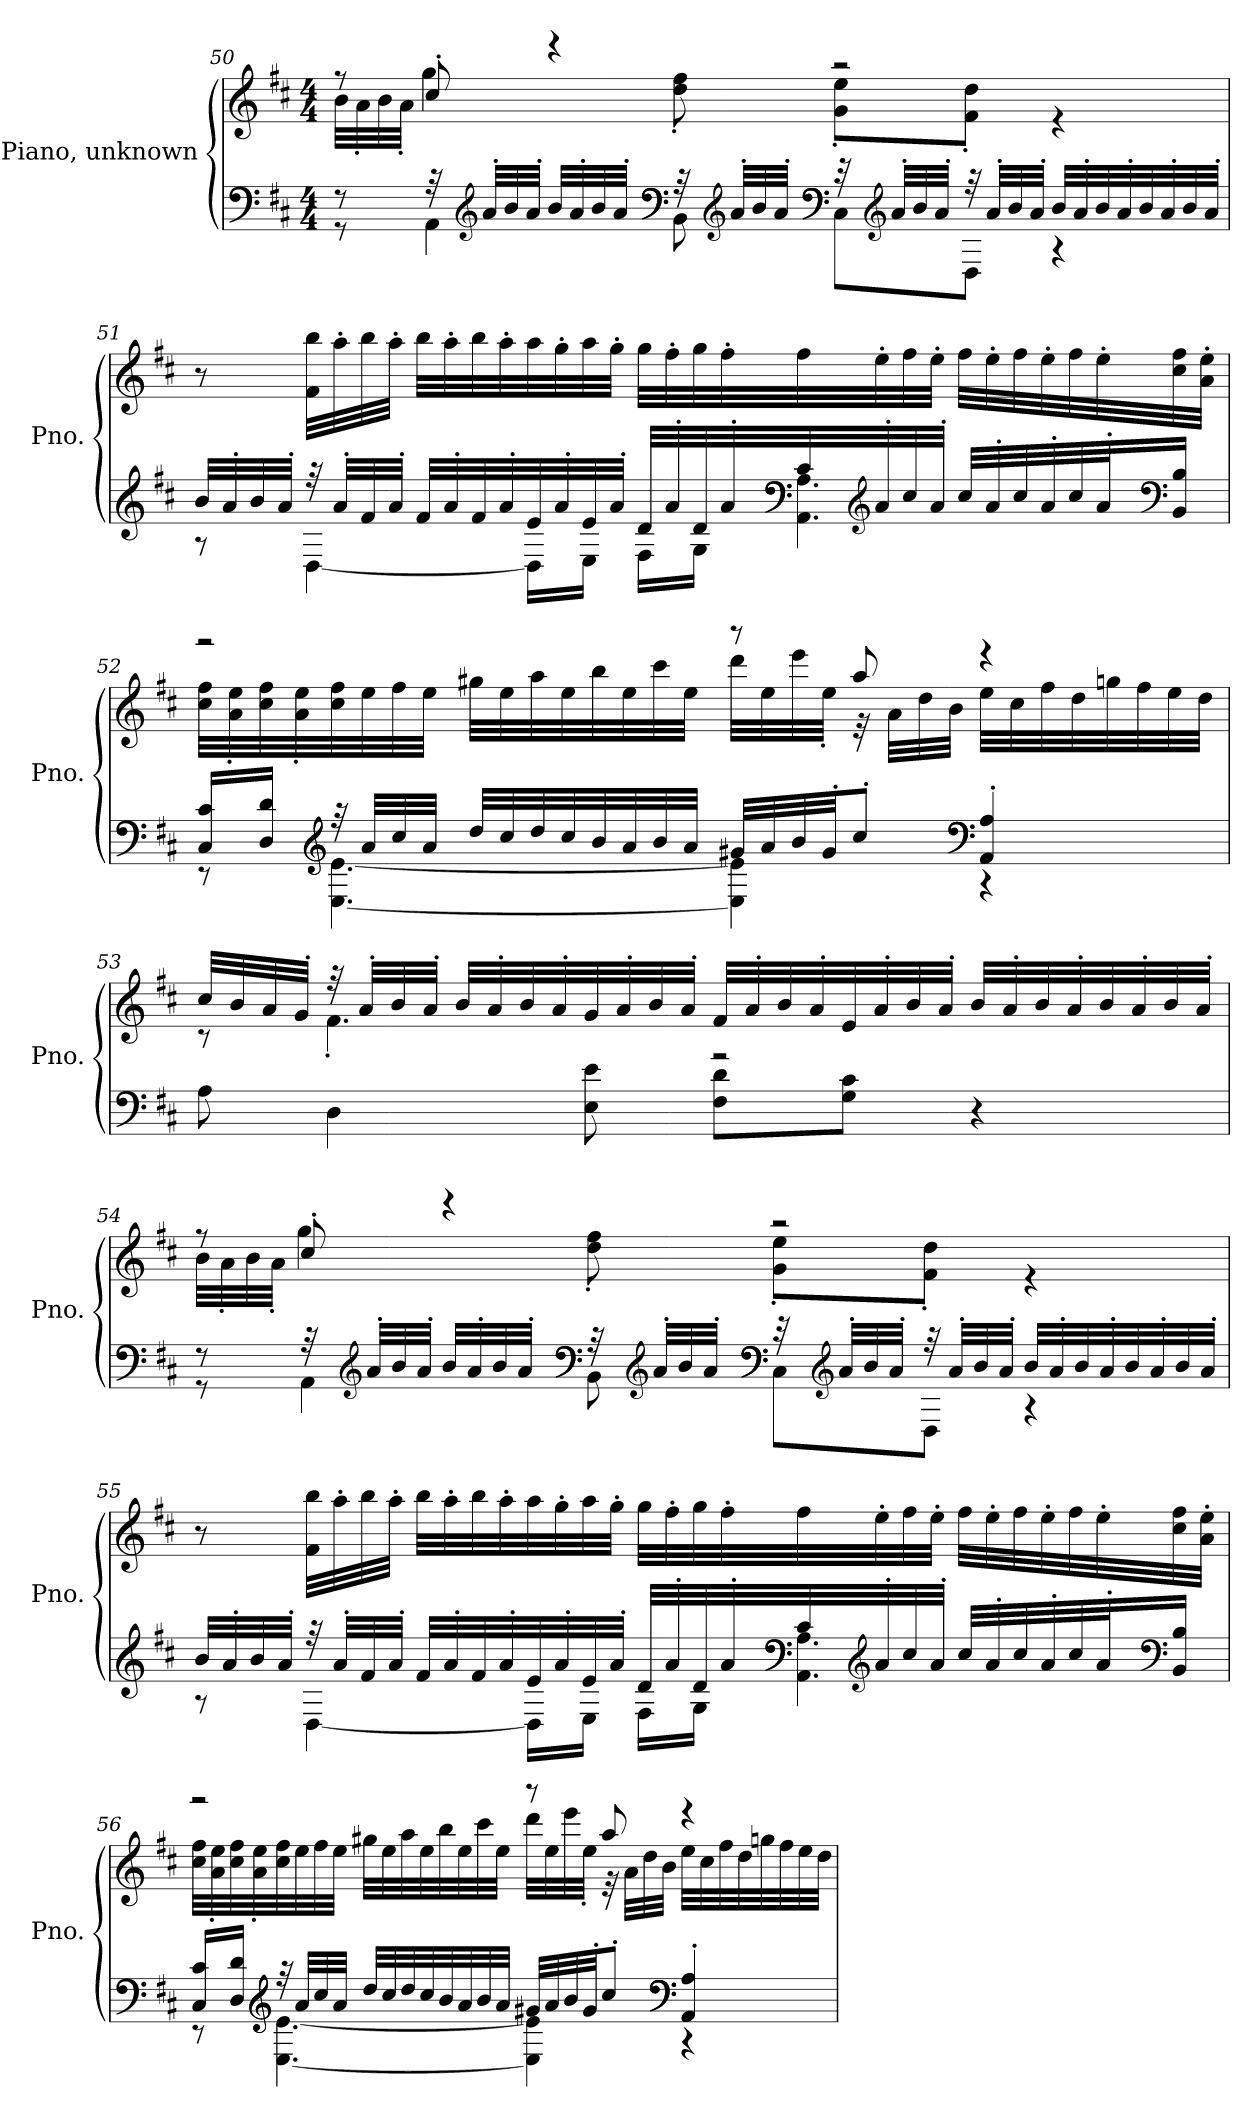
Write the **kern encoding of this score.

**kern	**kern
*part1	*part1
*staff2	*staff1
*I"Piano, unknown	*
*I'Pno.	*
!!LO:LB:g=z
*clefF4	*clefG2
*k[f#c#]	*k[f#c#]
*M4/4	*M4/4
=50	=50
*^	*^
8r	8r	8r	32b\LLL
.	.	.	32a'\
.	.	.	32b\
.	.	.	32a'\JJJ
32r	4AA\	8cc#'/	4gg\
*clefG2	*	*	*
32a'/LLL	.	.	.
32b/	.	.	.
32a'/JJJ	.	.	.
32b/LLL	.	4r	.
32a'/	.	.	.
32b/	.	.	.
32a'/JJJ	.	.	.
*clefF4	*	*	*
32r	8BB\	.	8dd\' 8ff#\'
*clefG2	*	*	*
32a'/LLL	.	.	.
32b/	.	.	.
32a'/JJJ	.	.	.
*clefF4	*	*	*
32r	8C#\L	2r	8g\' 8ee\'L
*clefG2	*	*	*
32a'/LLL	.	.	.
32b/	.	.	.
32a'/JJJ	.	.	.
32r	8D\J	.	8f#\' 8dd\'J
32a'/LLL	.	.	.
32b/	.	.	.
32a'/JJJ	.	.	.
32b/LLL	4r	.	4r
32a'/	.	.	.
32b/	.	.	.
32a'/	.	.	.
32b/	.	.	.
32a'/	.	.	.
32b/	.	.	.
32a'/JJJ	.	.	.
*	*	*v	*v
!!LO:PB:g=z
=51	=51	=51
32b/LLL	8r	8r
32a'/	.	.
32b/	.	.
32a'/JJJ	.	.
32r	[4D\	32f#\ 32bb\LLL
32a'/LLL	.	32aa'\
32f#/	.	32bb\
32a'/JJJ	.	32aa'\JJJ
32f#/LLL	.	32bb\LLL
32a'/	.	32aa'\
32f#/	.	32bb\
32a'/	.	32aa'\
32e/	16D\LL]	32aa\
32a'/	.	32gg'\
32e/	16E\JJ	32aa\
32a'/JJJ	.	32gg'\JJJ
32d/LLL	16F#\LL	32gg\LLL
32a'/	.	32ff#'\
32d/	16G\JJ	32gg\
32a'/	.	32ff#'\
*clefF4	*	*
32c#/	4.AA\ 4.A\	32ff#\
*clefG2	*	*
32a'/	.	32ee'\
32cc#/	.	32ff#\
32a'/JJJ	.	32ee'\JJJ
32cc#/LLL	.	32ff#\LLL
32a'/	.	32ee'\
32cc#/	.	32ff#\
32a'/	.	32ee'\
32cc#/	.	32ff#\
32a'/J	.	32ee'\
*clefF4	*	*
16BB/ 16B/JJ	.	32cc#\ 32ff#\
.	.	32a\' 32ee\'JJJ
!!LO:LB:g=z
=52	=52	=52
*	*	*^
16C#/ 16c#/LL	8r	2r	32cc#\ 32ff#\LLL
.	.	.	32a\' 32ee\'
16D/ 16d/JJ	.	.	32cc#\ 32ff#\
.	.	.	32a\' 32ee\'
*clefG2	*	*	*
32r	[4.E\ [4.e\	.	32cc#\ 32ff#\
32a/LLL	.	.	32ee\
32cc#/	.	.	32ff#\
32a/JJJ	.	.	32ee\JJJ
32dd/LLL	.	.	32gg#X\LLL
32cc#/	.	.	32ee\
32dd/	.	.	32aa\
32cc#/	.	.	32ee\
32b/	.	.	32bb\
32a/	.	.	32ee\
32b/	.	.	32ccc#\
32a/JJJ	.	.	32ee\JJJ
32g#X/LLL	4E\] 4e\]	8r	32ddd\LLL
32a/	.	.	32ee\
32b/	.	.	32eee\
32g#'/JJ	.	.	32ee'\JJJ
8cc#'/J	.	8aa/	32r
.	.	.	32a\LLL
.	.	.	32dd\
.	.	.	32b\JJJ
*clefF4	*	*	*
4AA/' 4A/'	4r	4r	32ee\LLL
.	.	.	32cc#\
.	.	.	32ff#\
.	.	.	32dd\
.	.	.	32ggn\
.	.	.	32ff#\
.	.	.	32ee\
.	.	.	32dd\JJJ
*v	*v	*	*
!!LO:LB:g=z	!!
=53	=53	=53
8A\	32cc#/LLL	8r
.	32b/	.
.	32a/	.
.	32g'/JJJ	.
4D\	32r	4.f#'\
.	32a'/LLL	.
.	32b/	.
.	32a'/JJJ	.
.	32b/LLL	.
.	32a'/	.
.	32b/	.
.	32a'/	.
8E\ 8e\	32g/	.
.	32a'/	.
.	32b/	.
.	32a'/JJJ	.
8F#\ 8d\L	32f#/LLL	2r
.	32a'/	.
.	32b/	.
.	32a'/	.
8G\ 8c#\J	32e/	.
.	32a'/	.
.	32b/	.
.	32a'/JJJ	.
4r	32b/LLL	.
.	32a'/	.
.	32b/	.
.	32a'/	.
.	32b/	.
.	32a'/	.
.	32b/	.
.	32a'/JJJ	.
!!LO:LB:g=z	!!
=54	=54	=54
*^	*	*
8r	8r	8r	32b\LLL
.	.	.	32a'\
.	.	.	32b\
.	.	.	32a'\JJJ
32r	4AA\	8cc#'/	4gg\
*clefG2	*	*	*
32a'/LLL	.	.	.
32b/	.	.	.
32a'/JJJ	.	.	.
32b/LLL	.	4r	.
32a'/	.	.	.
32b/	.	.	.
32a'/JJJ	.	.	.
*clefF4	*	*	*
32r	8BB\	.	8dd\' 8ff#\'
*clefG2	*	*	*
32a'/LLL	.	.	.
32b/	.	.	.
32a'/JJJ	.	.	.
*clefF4	*	*	*
32r	8C#\L	2r	8g\' 8ee\'L
*clefG2	*	*	*
32a'/LLL	.	.	.
32b/	.	.	.
32a'/JJJ	.	.	.
32r	8D\J	.	8f#\' 8dd\'J
32a'/LLL	.	.	.
32b/	.	.	.
32a'/JJJ	.	.	.
32b/LLL	4r	.	4r
32a'/	.	.	.
32b/	.	.	.
32a'/	.	.	.
32b/	.	.	.
32a'/	.	.	.
32b/	.	.	.
32a'/JJJ	.	.	.
*	*	*v	*v
!!LO:LB:g=z
=55	=55	=55
32b/LLL	8r	8r
32a'/	.	.
32b/	.	.
32a'/JJJ	.	.
32r	[4D\	32f#\ 32bb\LLL
32a'/LLL	.	32aa'\
32f#/	.	32bb\
32a'/JJJ	.	32aa'\JJJ
32f#/LLL	.	32bb\LLL
32a'/	.	32aa'\
32f#/	.	32bb\
32a'/	.	32aa'\
32e/	16D\LL]	32aa\
32a'/	.	32gg'\
32e/	16E\JJ	32aa\
32a'/JJJ	.	32gg'\JJJ
32d/LLL	16F#\LL	32gg\LLL
32a'/	.	32ff#'\
32d/	16G\JJ	32gg\
32a'/	.	32ff#'\
*clefF4	*	*
32c#/	4.AA\ 4.A\	32ff#\
*clefG2	*	*
32a'/	.	32ee'\
32cc#/	.	32ff#\
32a'/JJJ	.	32ee'\JJJ
32cc#/LLL	.	32ff#\LLL
32a'/	.	32ee'\
32cc#/	.	32ff#\
32a'/	.	32ee'\
32cc#/	.	32ff#\
32a'/J	.	32ee'\
*clefF4	*	*
16BB/ 16B/JJ	.	32cc#\ 32ff#\
.	.	32a\' 32ee\'JJJ
!!LO:LB:g=z
=56	=56	=56
*	*	*^
16C#/ 16c#/LL	8r	2r	32cc#\ 32ff#\LLL
.	.	.	32a\' 32ee\'
16D/ 16d/JJ	.	.	32cc#\ 32ff#\
.	.	.	32a\' 32ee\'
*clefG2	*	*	*
32r	[4.E\ [4.e\	.	32cc#\ 32ff#\
32a/LLL	.	.	32ee\
32cc#/	.	.	32ff#\
32a/JJJ	.	.	32ee\JJJ
32dd/LLL	.	.	32gg#X\LLL
32cc#/	.	.	32ee\
32dd/	.	.	32aa\
32cc#/	.	.	32ee\
32b/	.	.	32bb\
32a/	.	.	32ee\
32b/	.	.	32ccc#\
32a/JJJ	.	.	32ee\JJJ
32g#X/LLL	4E\] 4e\]	8r	32ddd\LLL
32a/	.	.	32ee\
32b/	.	.	32eee\
32g#'/JJ	.	.	32ee'\JJJ
8cc#'/J	.	8aa/	32r
.	.	.	32a\LLL
.	.	.	32dd\
.	.	.	32b\JJJ
*clefF4	*	*	*
4AA/' 4A/'	4r	4r	32ee\LLL
.	.	.	32cc#\
.	.	.	32ff#\
.	.	.	32dd\
.	.	.	32ggn\
.	.	.	32ff#\
.	.	.	32ee\
.	.	.	32dd\JJJ
*v	*v	*	*
*	*v	*v
=	=
*-	*-
